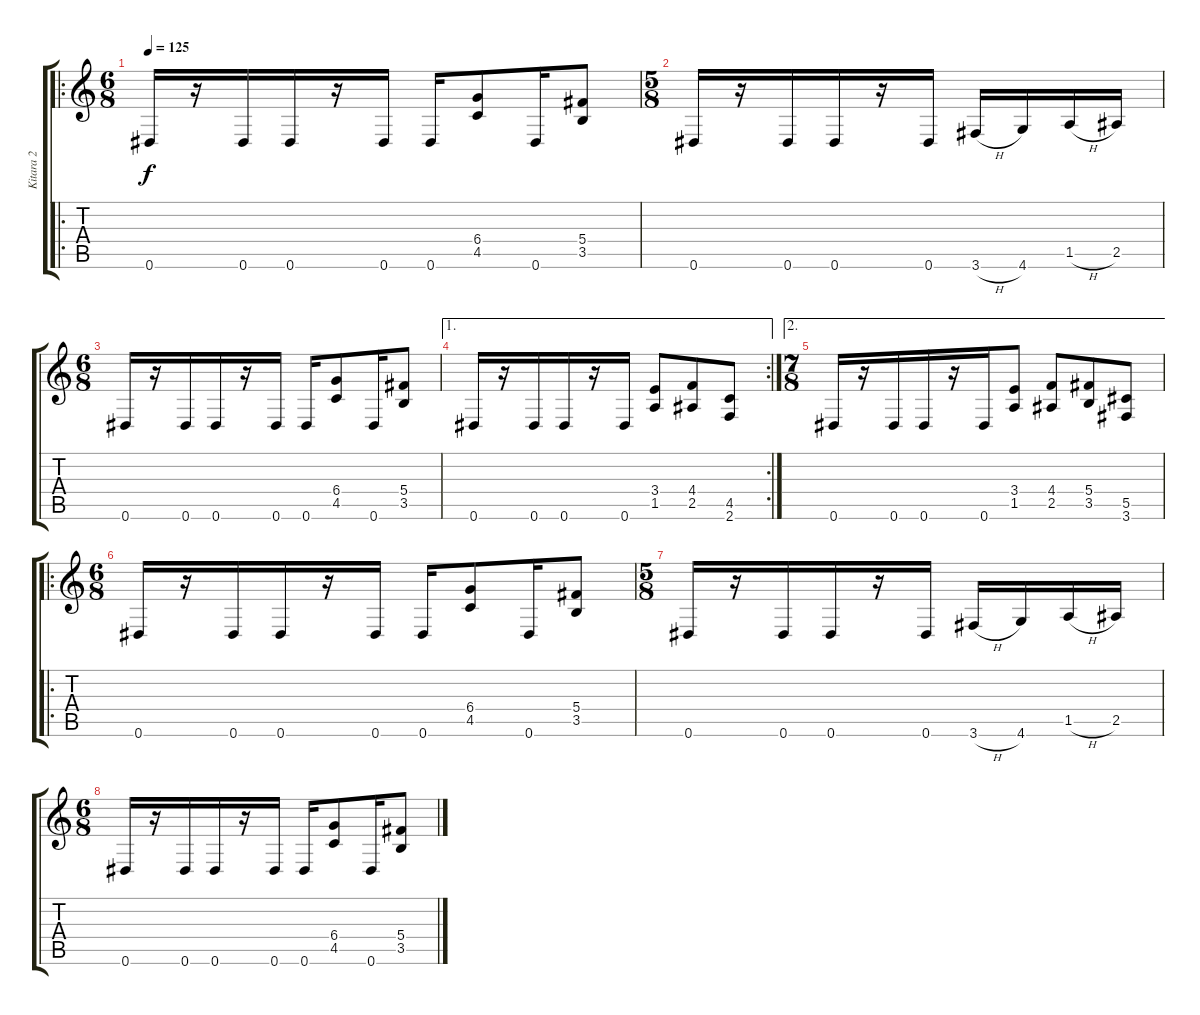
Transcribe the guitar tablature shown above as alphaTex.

\track ("Kitara 2" "Kitara 2") {instrument distortionguitar}
\staff {score tabs}
\tuning (Eb4 Bb3 Gb3 Db3 Ab2 Eb2) {hide}
\ro
\ts (6 8)
\tempo 125
\clef g2
\ks c
0.6.16{dy f} r.16 0.6.16 0.6.16 r.16 0.6.16 0.6.16 (6.4 4.5).8 0.6.16 (5.4 3.5).8 |
\ts (5 8)
0.6.16 r.16 0.6.16 0.6.16 r.16 0.6.16 3.6{h}.16 4.6.16 1.5{h}.16 2.5.16 |
\ts (6 8)
0.6.16 r.16 0.6.16 0.6.16 r.16 0.6.16 0.6.16 (6.4 4.5).8 0.6.16 (5.4 3.5).8 |
\ae 1
\rc 2
0.6.16 r.16 0.6.16 0.6.16 r.16 0.6.16 (3.4 1.5).8 (4.4 2.5).8 (4.5 2.6).8 |
\ae 2
\ts (7 8)
0.6.16 r.16 0.6.16 0.6.16 r.16 0.6.16 (3.4 1.5).8 (4.4 2.5).8 (5.4 3.5).8 (5.5 3.6).8 |
\ro
\ts (6 8)
0.6.16 r.16 0.6.16 0.6.16 r.16 0.6.16 0.6.16 (6.4 4.5).8 0.6.16 (5.4 3.5).8 |
\ts (5 8)
0.6.16 r.16 0.6.16 0.6.16 r.16 0.6.16 3.6{h}.16 4.6.16 1.5{h}.16 2.5.16 |
\ts (6 8)
0.6.16 r.16 0.6.16 0.6.16 r.16 0.6.16 0.6.16 (6.4 4.5).8 0.6.16 (5.4 3.5).8
